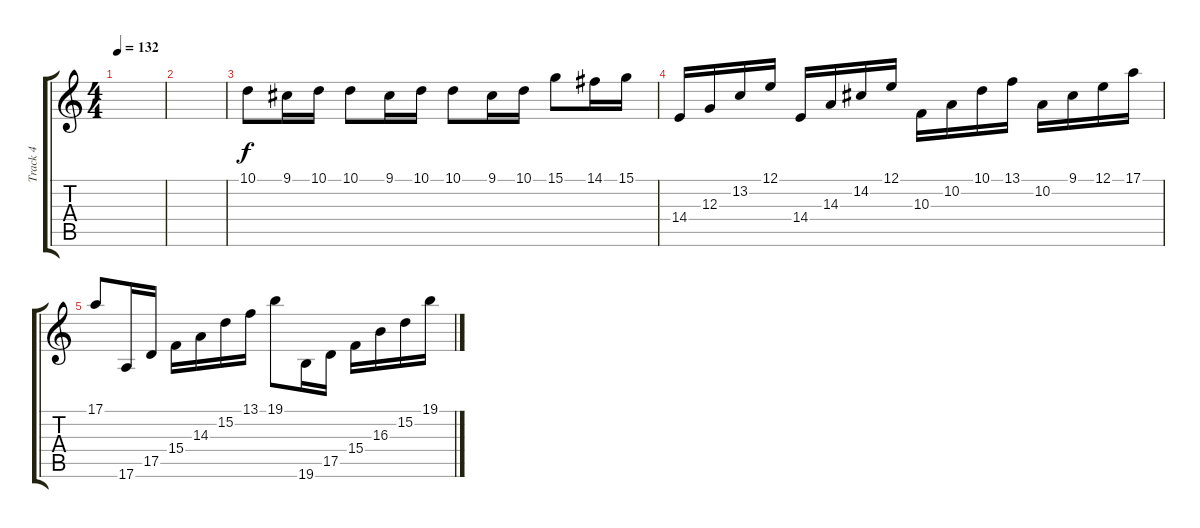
\track ("Track 4" "Track 4") {instrument harpsichord}
\staff {score tabs}
\tuning (E4 B3 G3 D3 A2 E2) {hide}
\ts (4 4)
\tempo 132
\clef g2
\ks c
|
|
10.1.8{dy f} 9.1.16 10.1.16 10.1.8 9.1.16 10.1.16 10.1.8 9.1.16 10.1.16 15.1.8 14.1.16 15.1.16 |
14.4.16 12.3.16 13.2.16 12.1.16 14.4.16 14.3.16 14.2.16 12.1.16 10.3.16 10.2.16 10.1.16 13.1.16 10.2.16 9.1.16 12.1.16 17.1.16 |
17.1.8 17.6.16 17.5.16 15.4.16 14.3.16 15.2.16 13.1.16 19.1.8 19.6.16 17.5.16 15.4.16 16.3.16 15.2.16 19.1.16
